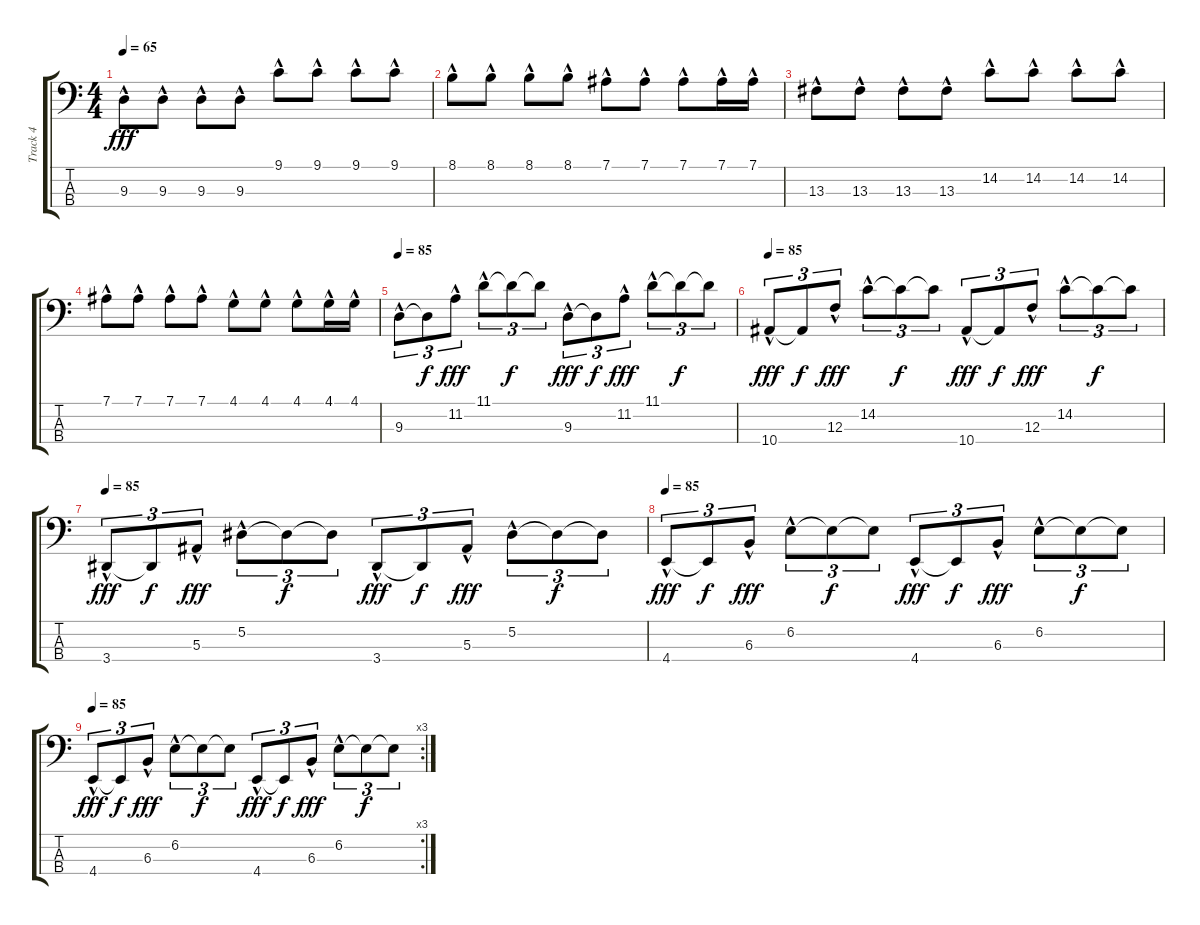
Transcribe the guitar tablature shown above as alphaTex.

\track ("Track 4" "Track 4") {instrument electricbassfinger}
\staff {score tabs}
\tuning (Eb2 Bb1 F1 C1) {hide}
\ts (4 4)
\tempo 65
\clef f4
\ks c
9.3{hac}.8{dy fff} 9.3{hac}.8 9.3{hac}.8 9.3{hac}.8 9.1{hac}.8 9.1{hac}.8 9.1{hac}.8 9.1{hac}.8 |
8.1{hac}.8 8.1{hac}.8 8.1{hac}.8 8.1{hac}.8 7.1{hac}.8 7.1{hac}.8 7.1{hac}.8 7.1{hac}.16 7.1{hac}.16 |
13.3{hac}.8 13.3{hac}.8 13.3{hac}.8 13.3{hac}.8 14.2{hac}.8 14.2{hac}.8 14.2{hac}.8 14.2{hac}.8 |
7.1{hac}.8 7.1{hac}.8 7.1{hac}.8 7.1{hac}.8 4.1{hac}.8 4.1{hac}.8 4.1{hac}.8 4.1{hac}.16 4.1{hac}.16 |
\tempo 85
9.3{hac}.8{tu (3 2)} 9.3{t}.8{tu (3 2) dy f} 11.2{hac}.8{tu (3 2) dy fff} 11.1{hac}.8{tu (3 2)} 11.1{t}.8{tu (3 2) dy f} 11.1{t}.8{tu (3 2)} 9.3{hac}.8{tu (3 2) dy fff} 9.3{t}.8{tu (3 2) dy f} 11.2{hac}.8{tu (3 2) dy fff} 11.1{hac}.8{tu (3 2)} 11.1{t}.8{tu (3 2) dy f} 11.1{t}.8{tu (3 2)} |
\tempo 85
10.4{hac}.8{tu (3 2) dy fff} 10.4{t}.8{tu (3 2) dy f} 12.3{hac}.8{tu (3 2) dy fff} 14.2{hac}.8{tu (3 2)} 14.2{t}.8{tu (3 2) dy f} 14.2{t}.8{tu (3 2)} 10.4{hac}.8{tu (3 2) dy fff} 10.4{t}.8{tu (3 2) dy f} 12.3{hac}.8{tu (3 2) dy fff} 14.2{hac}.8{tu (3 2)} 14.2{t}.8{tu (3 2) dy f} 14.2{t}.8{tu (3 2)} |
\tempo 85
3.4{hac}.8{tu (3 2) dy fff} 3.4{t}.8{tu (3 2) dy f} 5.3{hac}.8{tu (3 2) dy fff} 5.2{hac}.8{tu (3 2)} 5.2{t}.8{tu (3 2) dy f} 5.2{t}.8{tu (3 2)} 3.4{hac}.8{tu (3 2) dy fff} 3.4{t}.8{tu (3 2) dy f} 5.3{hac}.8{tu (3 2) dy fff} 5.2{hac}.8{tu (3 2)} 5.2{t}.8{tu (3 2) dy f} 5.2{t}.8{tu (3 2)} |
\tempo 85
4.4{hac}.8{tu (3 2) dy fff} 4.4{t}.8{tu (3 2) dy f} 6.3{hac}.8{tu (3 2) dy fff} 6.2{hac}.8{tu (3 2)} 6.2{t}.8{tu (3 2) dy f} 6.2{t}.8{tu (3 2)} 4.4{hac}.8{tu (3 2) dy fff} 4.4{t}.8{tu (3 2) dy f} 6.3{hac}.8{tu (3 2) dy fff} 6.2{hac}.8{tu (3 2)} 6.2{t}.8{tu (3 2) dy f} 6.2{t}.8{tu (3 2)} |
\rc 3
\tempo 85
4.4{hac}.8{tu (3 2) dy fff} 4.4{t}.8{tu (3 2) dy f} 6.3{hac}.8{tu (3 2) dy fff} 6.2{hac}.8{tu (3 2)} 6.2{t}.8{tu (3 2) dy f} 6.2{t}.8{tu (3 2)} 4.4{hac}.8{tu (3 2) dy fff} 4.4{t}.8{tu (3 2) dy f} 6.3{hac}.8{tu (3 2) dy fff} 6.2{hac}.8{tu (3 2)} 6.2{t}.8{tu (3 2) dy f} 6.2{t}.8{tu (3 2)}
